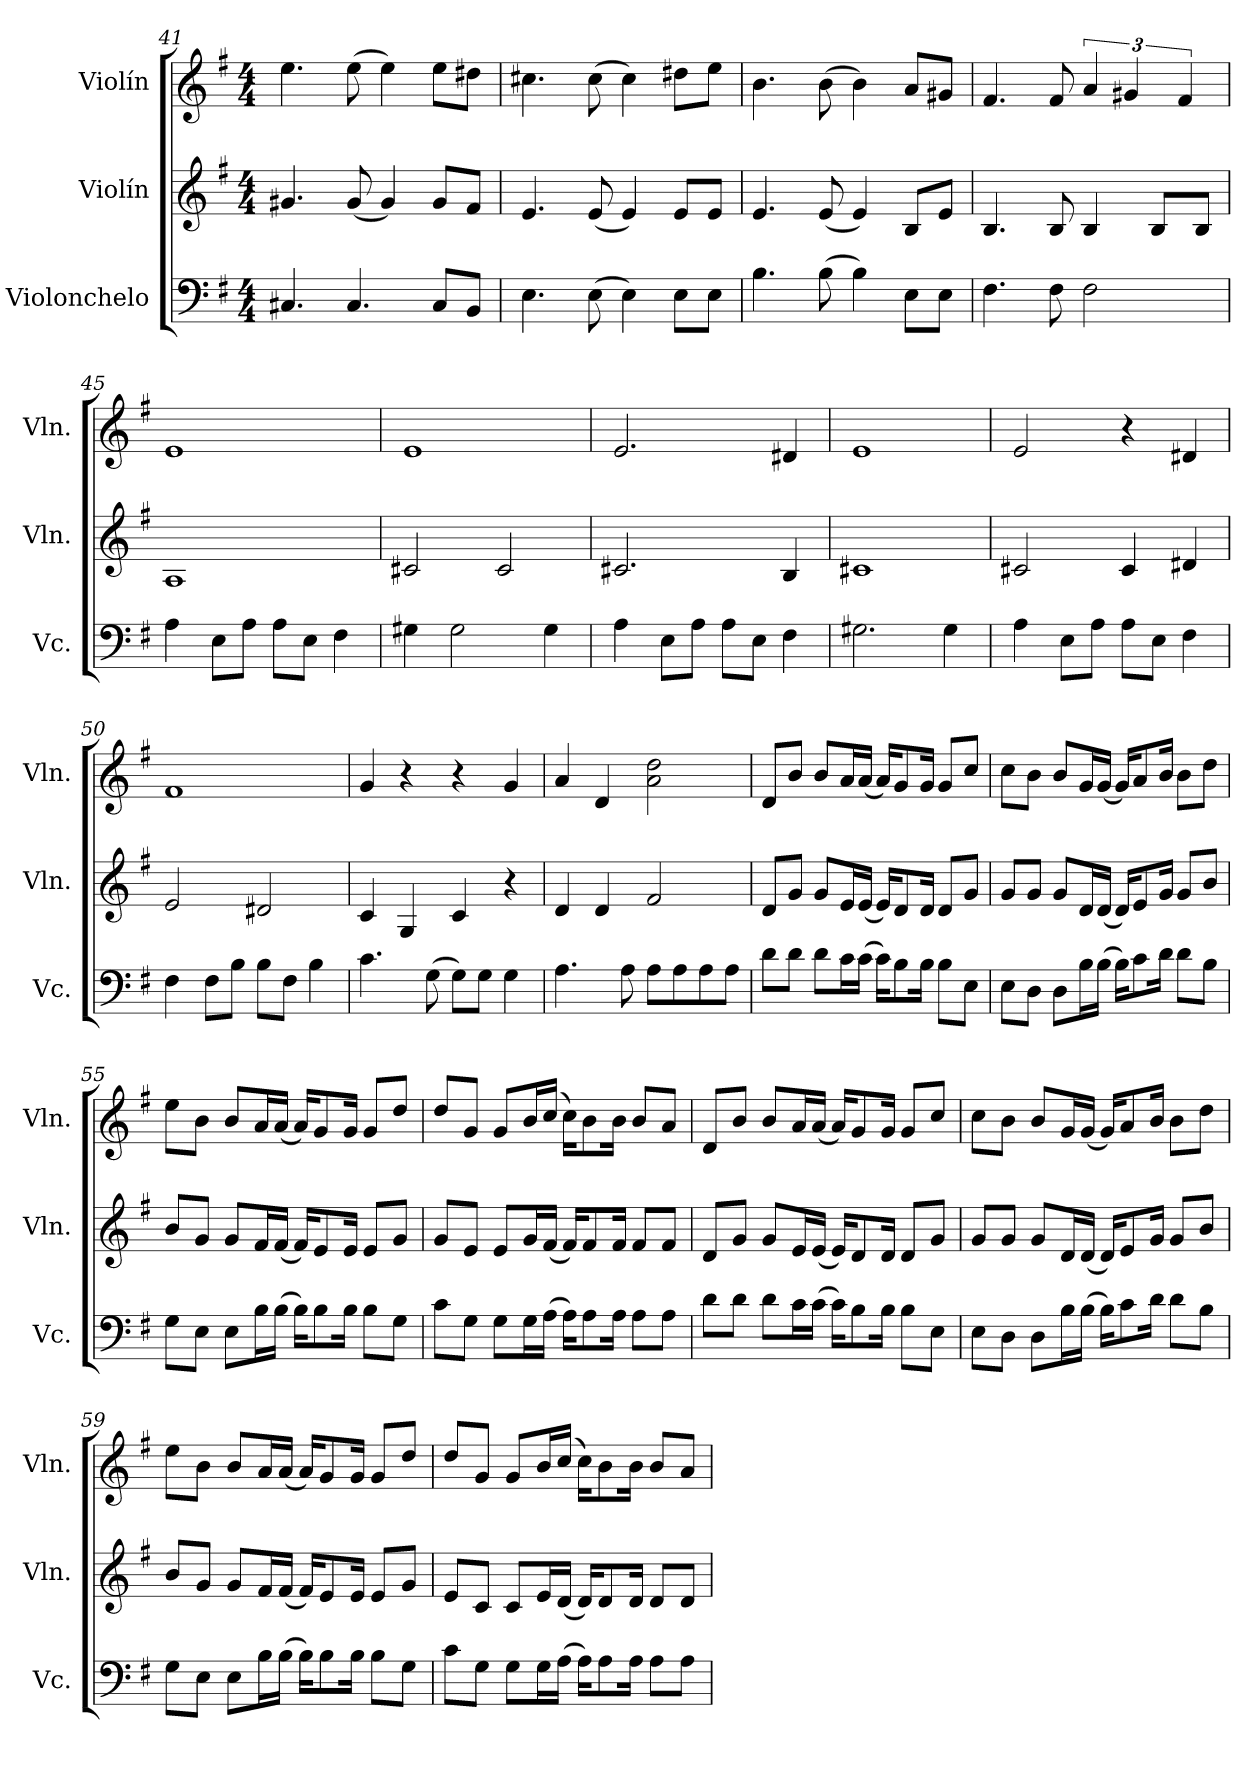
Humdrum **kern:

**kern	**kern	**kern
*part3	*part2	*part1
*staff3	*staff2	*staff1
*I"Violonchelo	*I"Violín	*I"Violín
*I'Vc.	*I'Vln.	*I'Vln.
*clefF4	*clefG2	*clefG2
*k[f#]	*k[f#]	*k[f#]
*M4/4	*M4/4	*M4/4
=41	=41	=41
4.C#X/	4.g#X/	4.ee\
4.C#/	(8g#/	(8ee\
.	4g#/)	4ee\)
8C#/L	8g#/L	8ee\L
8BB/J	8f#/J	8dd#X\J
=42	=42	=42
4.E\	4.e/	4.cc#X\
(8E\	(8e/	(8cc#\
4E\)	4e/)	4cc#\)
8E\L	8e/L	8dd#X\L
8E\J	8e/J	8ee\J
=43	=43	=43
4.B\	4.e/	4.b\
(8B\	(8e/	(8b\
4B\)	4e/)	4b\)
8E\L	8B/L	8a/L
8E\J	8e/J	8g#X/J
=44	=44	=44
4.F#\	4.B/	4.f#/
8F#\	8B/	8f#/
2F#\	4B/	6a/
.	.	6g#X/
.	8B/L	.
.	.	6f#/
.	8B/J	.
=45	=45	=45
4A\	1A	1e
8E\L	.	.
8A\J	.	.
8A\L	.	.
8E\J	.	.
4F#\	.	.
!!LO:LB:g=z
=46	=46	=46
4G#X\	2c#X/	1e
2G#\	.	.
.	2c#/	.
4G#\	.	.
=47	=47	=47
4A\	2.c#X/	2.e/
8E\L	.	.
8A\J	.	.
8A\L	.	.
8E\J	.	.
4F#\	4B/	4d#X/
=48	=48	=48
2.G#X\	1c#X	1e
4G#\	.	.
=49	=49	=49
4A\	2c#X/	2e/
8E\L	.	.
8A\J	.	.
8A\L	4c#/	4r
8E\J	.	.
4F#\	4d#X/	4d#X/
=50	=50	=50
4F#\	2e/	1f#
8F#\L	.	.
8B\J	.	.
8B\L	2d#X/	.
8F#\J	.	.
4B\	.	.
=51	=51	=51
4.c\	4c/	4g/
.	4G/	4r
(8G\	.	.
8G\L)	4c/	4r
8G\J	.	.
4G\	4r	4g/
=52	=52	=52
4.A\	4d/	4a/
.	4d/	4d/
8A\	.	.
8A\L	2f#/	2a\ 2dd\
8A\	.	.
8A\	.	.
8A\J	.	.
!!LO:LB:g=z
=53	=53	=53
8d\L	8d/L	8d/L
8d\J	8g/J	8b/J
8d\L	8g/L	8b/L
16c\L	16e/L	16a/L
(16c\JJ	(16e/JJ	(16a/JJ
16c\KL)	16e/KL)	16a/KL)
8B\	8d/	8g/
16B\Jk	16d/Jk	16g/Jk
8B\L	8d/L	8g/L
8E\J	8g/J	8cc/J
=54	=54	=54
8E\L	8g/L	8cc\L
8D\J	8g/J	8b\J
8D\L	8g/L	8b/L
16B\L	16d/L	16g/L
(16B\JJ	(16d/JJ	(16g/JJ
16B\KL)	16d/KL)	16g/KL)
8c\	8e/	8a/
16d\Jk	16g/Jk	16b/Jk
8d\L	8g/L	8b\L
8B\J	8b/J	8dd\J
=55	=55	=55
8G\L	8b/L	8ee\L
8E\J	8g/J	8b\J
8E\L	8g/L	8b/L
16B\L	16f#/L	16a/L
(16B\JJ	(16f#/JJ	(16a/JJ
16B\KL)	16f#/KL)	16a/KL)
8B\	8e/	8g/
16B\Jk	16e/Jk	16g/Jk
8B\L	8e/L	8g/L
8G\J	8g/J	8dd/J
=56	=56	=56
8c\L	8g/L	8dd/L
8G\J	8e/J	8g/J
8G\L	8e/L	8g/L
16G\L	16g/L	16b/L
(16A\JJ	(16f#/JJ	(16cc/JJ
16A\KL)	16f#/KL)	16cc\KL)
8A\	8f#/	8b\
16A\Jk	16f#/Jk	16b\Jk
8A\L	8f#/L	8b/L
8A\J	8f#/J	8a/J
!!LO:PB:g=z
=57	=57	=57
8d\L	8d/L	8d/L
8d\J	8g/J	8b/J
8d\L	8g/L	8b/L
16c\L	16e/L	16a/L
(16c\JJ	(16e/JJ	(16a/JJ
16c\KL)	16e/KL)	16a/KL)
8B\	8d/	8g/
16B\Jk	16d/Jk	16g/Jk
8B\L	8d/L	8g/L
8E\J	8g/J	8cc/J
=58	=58	=58
8E\L	8g/L	8cc\L
8D\J	8g/J	8b\J
8D\L	8g/L	8b/L
16B\L	16d/L	16g/L
(16B\JJ	(16d/JJ	(16g/JJ
16B\KL)	16d/KL)	16g/KL)
8c\	8e/	8a/
16d\Jk	16g/Jk	16b/Jk
8d\L	8g/L	8b\L
8B\J	8b/J	8dd\J
=59	=59	=59
8G\L	8b/L	8ee\L
8E\J	8g/J	8b\J
8E\L	8g/L	8b/L
16B\L	16f#/L	16a/L
(16B\JJ	(16f#/JJ	(16a/JJ
16B\KL)	16f#/KL)	16a/KL)
8B\	8e/	8g/
16B\Jk	16e/Jk	16g/Jk
8B\L	8e/L	8g/L
8G\J	8g/J	8dd/J
=60	=60	=60
8c\L	8e/L	8dd/L
8G\J	8c/J	8g/J
8G\L	8c/L	8g/L
16G\L	16e/L	16b/L
(16A\JJ	(16d/JJ	(16cc/JJ
16A\KL)	16d/KL)	16cc\KL)
8A\	8d/	8b\
16A\Jk	16d/Jk	16b\Jk
8A\L	8d/L	8b/L
8A\J	8d/J	8a/J
=	=	=
*-	*-	*-
